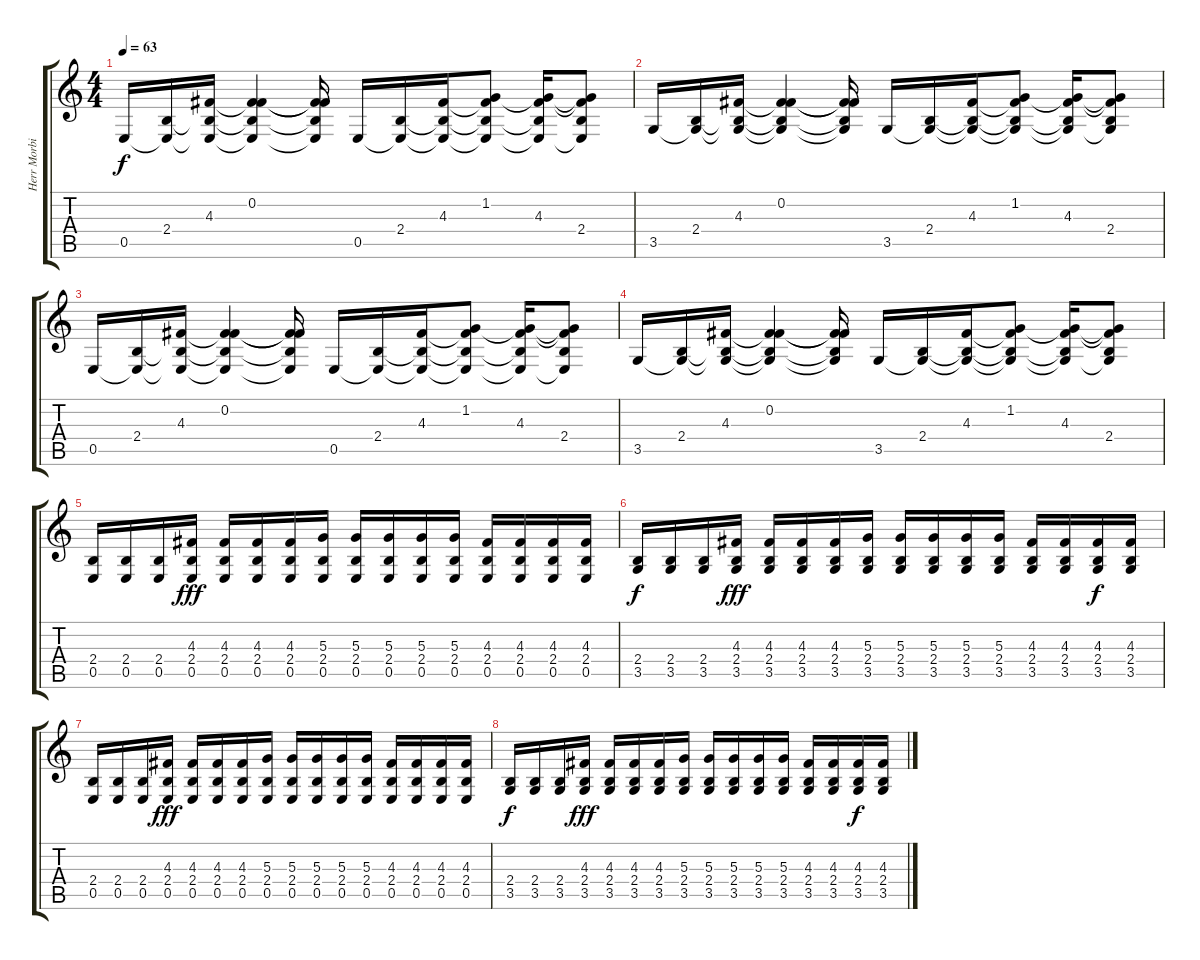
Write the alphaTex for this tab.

\track ("Herr Morbid" "Herr Morbi") {instrument distortionguitar}
\staff {score tabs}
\tuning (B3 Gb3 D3 A2 E2 B1) {hide}
\ts (4 4)
\tempo 63
\clef g2
\ks c
0.5.16{dy f} (2.4 0.5{t}).16 (4.3 2.4{t} 0.5{t}).16 (0.2 4.3{t} 2.4{t} 0.5{t}).4 (0.2{t} 4.3{t} 2.4{t} 0.5{t}).16 0.5.16 (2.4 0.5{t}).16 (4.3 2.4{t} 0.5{t}).16 (1.2 4.3{t} 2.4{t} 0.5{t}).8 (1.2{t} 4.3 2.4{t} 0.5{t}).16 (1.2{t} 4.3{t} 2.4 0.5{t}).8 |
3.5.16 (2.4 3.5{t}).16 (4.3 2.4{t} 3.5{t}).16 (0.2 4.3{t} 2.4{t} 3.5{t}).4 (0.2{t} 4.3{t} 2.4{t} 3.5{t}).16 3.5.16 (2.4 3.5{t}).16 (4.3 2.4{t} 3.5{t}).16 (1.2 4.3{t} 2.4{t} 3.5{t}).8 (1.2{t} 4.3 2.4{t} 3.5{t}).16 (1.2{t} 4.3{t} 2.4 3.5{t}).8 |
0.5.16 (2.4 0.5{t}).16 (4.3 2.4{t} 0.5{t}).16 (0.2 4.3{t} 2.4{t} 0.5{t}).4 (0.2{t} 4.3{t} 2.4{t} 0.5{t}).16 0.5.16 (2.4 0.5{t}).16 (4.3 2.4{t} 0.5{t}).16 (1.2 4.3{t} 2.4{t} 0.5{t}).8 (1.2{t} 4.3 2.4{t} 0.5{t}).16 (1.2{t} 4.3{t} 2.4 0.5{t}).8 |
3.5.16 (2.4 3.5{t}).16 (4.3 2.4{t} 3.5{t}).16 (0.2 4.3{t} 2.4{t} 3.5{t}).4 (0.2{t} 4.3{t} 2.4{t} 3.5{t}).16 3.5.16 (2.4 3.5{t}).16 (4.3 2.4{t} 3.5{t}).16 (1.2 4.3{t} 2.4{t} 3.5{t}).8 (1.2{t} 4.3 2.4{t} 3.5{t}).16 (1.2{t} 4.3{t} 2.4 3.5{t}).8 |
\section ("" "")
(2.4 0.5).16 (2.4 0.5).16 (2.4 0.5).16 (4.3 2.4 0.5).16{dy fff} (4.3 2.4 0.5).16 (4.3 2.4 0.5).16 (4.3 2.4 0.5).16 (5.3 2.4 0.5).16 (5.3 2.4 0.5).16 (5.3 2.4 0.5).16 (5.3 2.4 0.5).16 (5.3 2.4 0.5).16 (4.3 2.4 0.5).16 (4.3 2.4 0.5).16 (4.3 2.4 0.5).16 (4.3 2.4 0.5).16 |
(2.4 3.5).16{dy f} (2.4 3.5).16 (2.4 3.5).16 (4.3 2.4 3.5).16{dy fff} (4.3 2.4 3.5).16 (4.3 2.4 3.5).16 (4.3 2.4 3.5).16 (5.3 2.4 3.5).16 (5.3 2.4 3.5).16 (5.3 2.4 3.5).16 (5.3 2.4 3.5).16 (5.3 2.4 3.5).16 (4.3 2.4 3.5).16 (4.3 2.4 3.5).16 (4.3 2.4 3.5).16{dy f} (4.3 2.4 3.5).16 |
(2.4 0.5).16 (2.4 0.5).16 (2.4 0.5).16 (4.3 2.4 0.5).16{dy fff} (4.3 2.4 0.5).16 (4.3 2.4 0.5).16 (4.3 2.4 0.5).16 (5.3 2.4 0.5).16 (5.3 2.4 0.5).16 (5.3 2.4 0.5).16 (5.3 2.4 0.5).16 (5.3 2.4 0.5).16 (4.3 2.4 0.5).16 (4.3 2.4 0.5).16 (4.3 2.4 0.5).16 (4.3 2.4 0.5).16 |
(2.4 3.5).16{dy f} (2.4 3.5).16 (2.4 3.5).16 (4.3 2.4 3.5).16{dy fff} (4.3 2.4 3.5).16 (4.3 2.4 3.5).16 (4.3 2.4 3.5).16 (5.3 2.4 3.5).16 (5.3 2.4 3.5).16 (5.3 2.4 3.5).16 (5.3 2.4 3.5).16 (5.3 2.4 3.5).16 (4.3 2.4 3.5).16 (4.3 2.4 3.5).16 (4.3 2.4 3.5).16{dy f} (4.3 2.4 3.5).16
